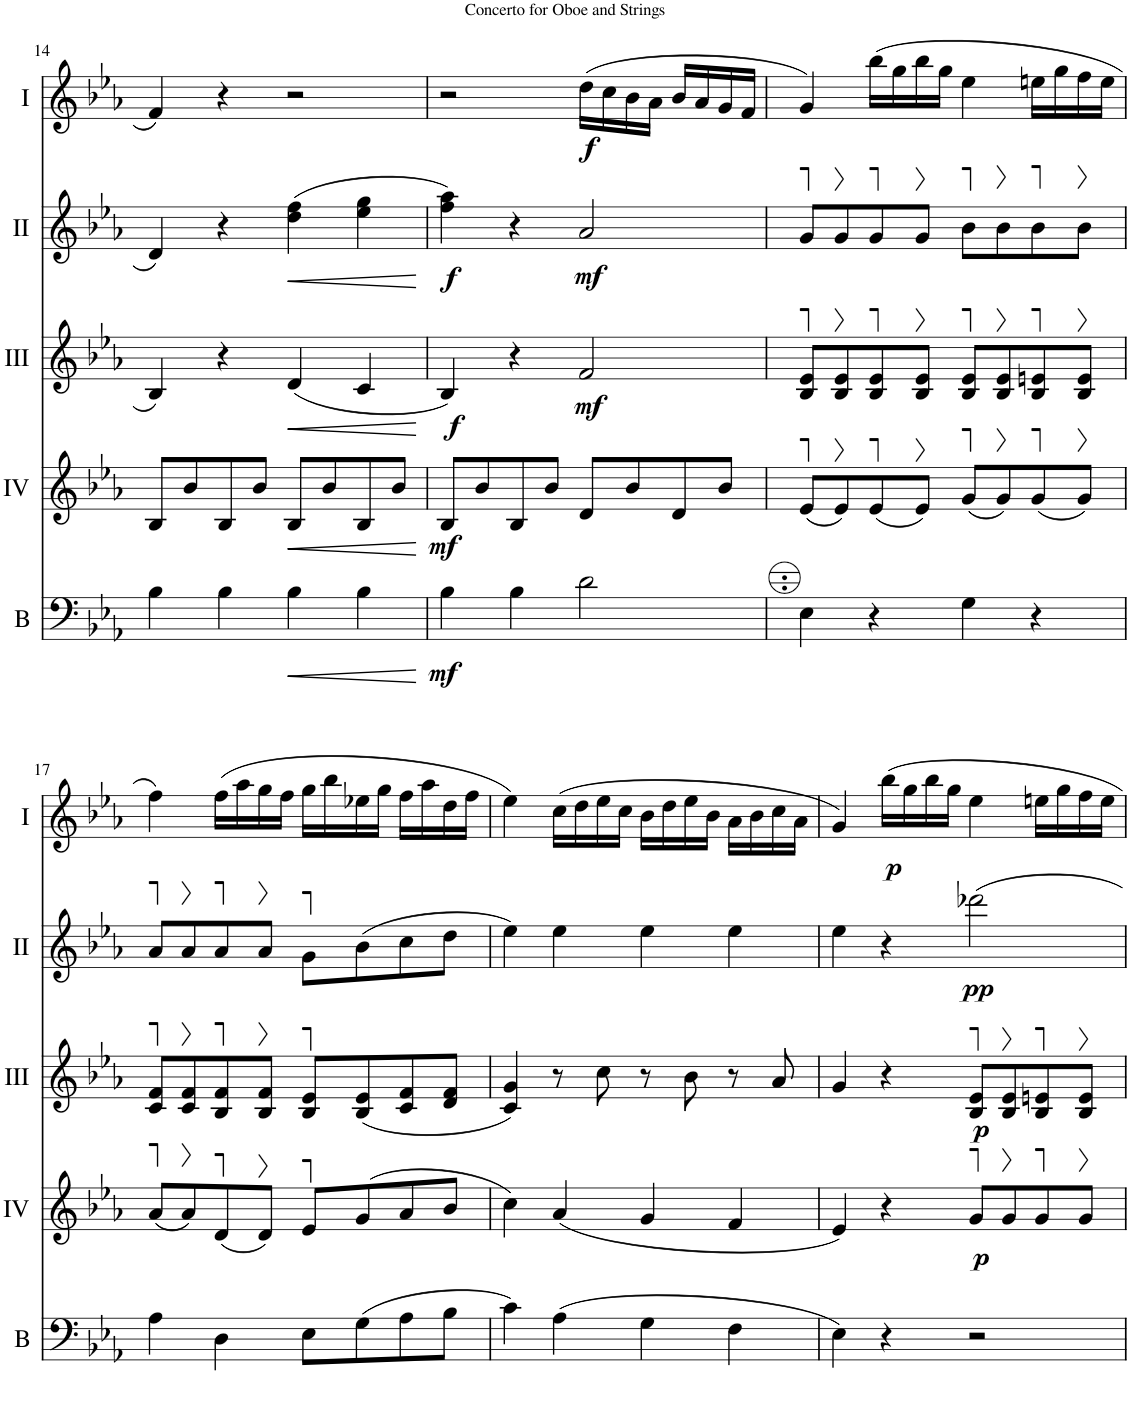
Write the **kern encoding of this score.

**kern	**dynam	**kern	**dynam	**kern	**dynam	**kern	**dynam	**kern	**dynam
*part5	*part5	*part4	*part4	*part3	*part3	*part2	*part2	*part1	*part1
*staff5	*staff5	*staff4	*staff4	*staff3	*staff3	*staff2	*staff2	*staff1	*staff1
*I"Bass	*	*I"Acc. 4	*	*I"Acc. 3	*	*I"Acc. 2	*	*I"Acc. 1	*
*I'B	*	*	*	*	*	*	*	*	*
!!LO:PB:g=z
*clefF4	*	*clefG2	*	*clefG2	*	*clefG2	*	*clefG2	*
*Trd7c12	*	*Trd7c12	*	*	*	*	*	*	*
*k[b-e-a-]	*	*k[b-e-a-]	*	*k[b-e-a-]	*	*k[b-e-a-]	*	*k[b-e-a-]	*
*M4/4	*	*M4/4	*	*M4/4	*	*M4/4	*	*M4/4	*
*met(c)	*	*met(c)	*	*met(c)	*	*met(c)	*	*met(c)	*
=14	=14	=14	=14	=14	=14	=14	=14	=14	=14
4B-\	.	8B-/L	.	4B-/	.	4d/	.	4f/	.
.	.	8b-/	.	.	.	.	.	.	.
4B-\	.	8B-/	.	4r	.	4r	.	4r	.
.	.	8b-/J	.	.	.	.	.	.	.
!	!LO:HP:b	!	!LO:HP:b	!	!LO:HP:b	!	!LO:HP:b	!	!
4B-\	<	8B-/L	<	(4d/	<	(4dd\ 4ff\	<	2r	.
.	.	8b-/	.	.	.	.	.	.	.
4B-\	.	8B-/	.	4c/	.	4ee-\ 4gg\	.	.	.
.	.	8b-/J	.	.	.	.	.	.	.
.	[	.	[	.	[	.	[	.	.
=15	=15	=15	=15	=15	=15	=15	=15	=15	=15
!	!LO:DY:b	!	!LO:DY:b	!	!LO:DY:b	!	!LO:DY:b	!	!
4B-\	mf	8B-/L	mf	4B-/)	f	4ff\ 4aa-\)	f	2r	.
.	.	8b-/	.	.	.	.	.	.	.
4B-\	.	8B-/	.	4r	.	4r	.	.	.
.	.	8b-/J	.	.	.	.	.	.	.
!	!	!	!	!	!LO:DY:b	!	!LO:DY:b	!	!LO:DY:b
2d\	.	8d/L	.	2f/	mf	2a-/	mf	(16dd\LL	f
.	.	.	.	.	.	.	.	16cc\	.
.	.	8b-/	.	.	.	.	.	16b-\	.
.	.	.	.	.	.	.	.	16a-\JJ	.
.	.	8d/	.	.	.	.	.	16b-/LL	.
.	.	.	.	.	.	.	.	16a-/	.
.	.	8b-/J	.	.	.	.	.	16g/	.
.	.	.	.	.	.	.	.	16f/JJ	.
=16	=16	=16	=16	=16	=16	=16	=16	=16	=16
4E-\	.	(8e-/L	.	8B-/ 8e-/L	.	8g/L	.	4g/)	.
.	.	8e-/)	.	8B-/ 8e-/	.	8g/	.	.	.
4r	.	(8e-/	.	8B-/ 8e-/	.	8g/	.	(16bb-\LL	.
.	.	.	.	.	.	.	.	16gg\	.
.	.	8e-/J)	.	8B-/ 8e-/J	.	8g/J	.	16bb-\	.
.	.	.	.	.	.	.	.	16gg\JJ	.
4G\	.	(8g/L	.	8B-/ 8e-/L	.	8b-\L	.	4ee-\	.
.	.	8g/)	.	8B-/ 8e-/	.	8b-\	.	.	.
4r	.	(8g/	.	8B-/ 8en/	.	8b-\	.	16een\LL	.
.	.	.	.	.	.	.	.	16gg\	.
.	.	8g/J)	.	8B-/ 8e/J	.	8b-\J	.	16ff\	.
.	.	.	.	.	.	.	.	16ee\JJ	.
!!LO:LB:g=z
=17	=17	=17	=17	=17	=17	=17	=17	=17	=17
4A-\	.	(8a-/L	.	8c/ 8f/L	.	8a-/L	.	4ff\)	.
.	.	8a-/)	.	8c/ 8f/	.	8a-/	.	.	.
4D\	.	(8d/	.	8B-/ 8f/	.	8a-/	.	(16ff\LL	.
.	.	.	.	.	.	.	.	16aa-\	.
.	.	8d/J)	.	8B-/ 8f/J	.	8a-/J	.	16gg\	.
.	.	.	.	.	.	.	.	16ff\JJ	.
8E-\L	.	8e-/L	.	8B-/ 8e-/L	.	8g\L	.	16gg\LL	.
.	.	.	.	.	.	.	.	16bb-\	.
(8G\	.	(8g/	.	(8B-/ 8e-/	.	(8b-\	.	16ee-X\	.
.	.	.	.	.	.	.	.	16gg\JJ	.
8A-\	.	8a-/	.	8c/ 8f/	.	8cc\	.	16ff\LL	.
.	.	.	.	.	.	.	.	16aa-\	.
8B-\J	.	8b-/J	.	8d/ 8f/J	.	8dd\J	.	16dd\	.
.	.	.	.	.	.	.	.	16ff\JJ	.
=18	=18	=18	=18	=18	=18	=18	=18	=18	=18
4c\)	.	4cc\)	.	4c/ 4g/)	.	4ee-\)	.	4ee-\)	.
(4A-\	.	(4a-/	.	8r	.	4ee-\	.	(16cc\LL	.
.	.	.	.	.	.	.	.	16dd\	.
.	.	.	.	8cc\	.	.	.	16ee-\	.
.	.	.	.	.	.	.	.	16cc\JJ	.
4G\	.	4g/	.	8r	.	4ee-\	.	16b-\LL	.
.	.	.	.	.	.	.	.	16dd\	.
.	.	.	.	8b-\	.	.	.	16ee-\	.
.	.	.	.	.	.	.	.	16b-\JJ	.
4F\	.	4f/	.	8r	.	4ee-\	.	16a-\LL	.
.	.	.	.	.	.	.	.	16b-\	.
.	.	.	.	8a-/	.	.	.	16cc\	.
.	.	.	.	.	.	.	.	16a-\JJ	.
=19	=19	=19	=19	=19	=19	=19	=19	=19	=19
4E-\)	.	4e-/)	.	4g/	.	4ee-\	.	4g/)	.
!	!	!	!	!	!	!	!	!	!LO:DY:b
4r	.	4r	.	4r	.	4r	.	16bb-\LL	p
.	.	.	.	.	.	.	.	16gg\	.
.	.	.	.	.	.	.	.	16bb-\	.
.	.	.	.	.	.	.	.	16gg\JJ	.
!	!	!	!LO:DY:b	!	!LO:DY:b	!	!LO:DY:b	!	!
2r	.	8g/L	p	8B-/ 8e-/L	p	2ddd-X\	pp	4ee-\	.
.	.	8g/	.	8B-/ 8e-/	.	.	.	.	.
.	.	8g/	.	8B-/ 8en/	.	.	.	16een\LL	.
.	.	.	.	.	.	.	.	16gg\	.
.	.	8g/J	.	8B-/ 8e/J	.	.	.	16ff\	.
.	.	.	.	.	.	.	.	16ee\JJ	.
=	=	=	=	=	=	=	=	=	=
*-	*-	*-	*-	*-	*-	*-	*-	*-	*-
